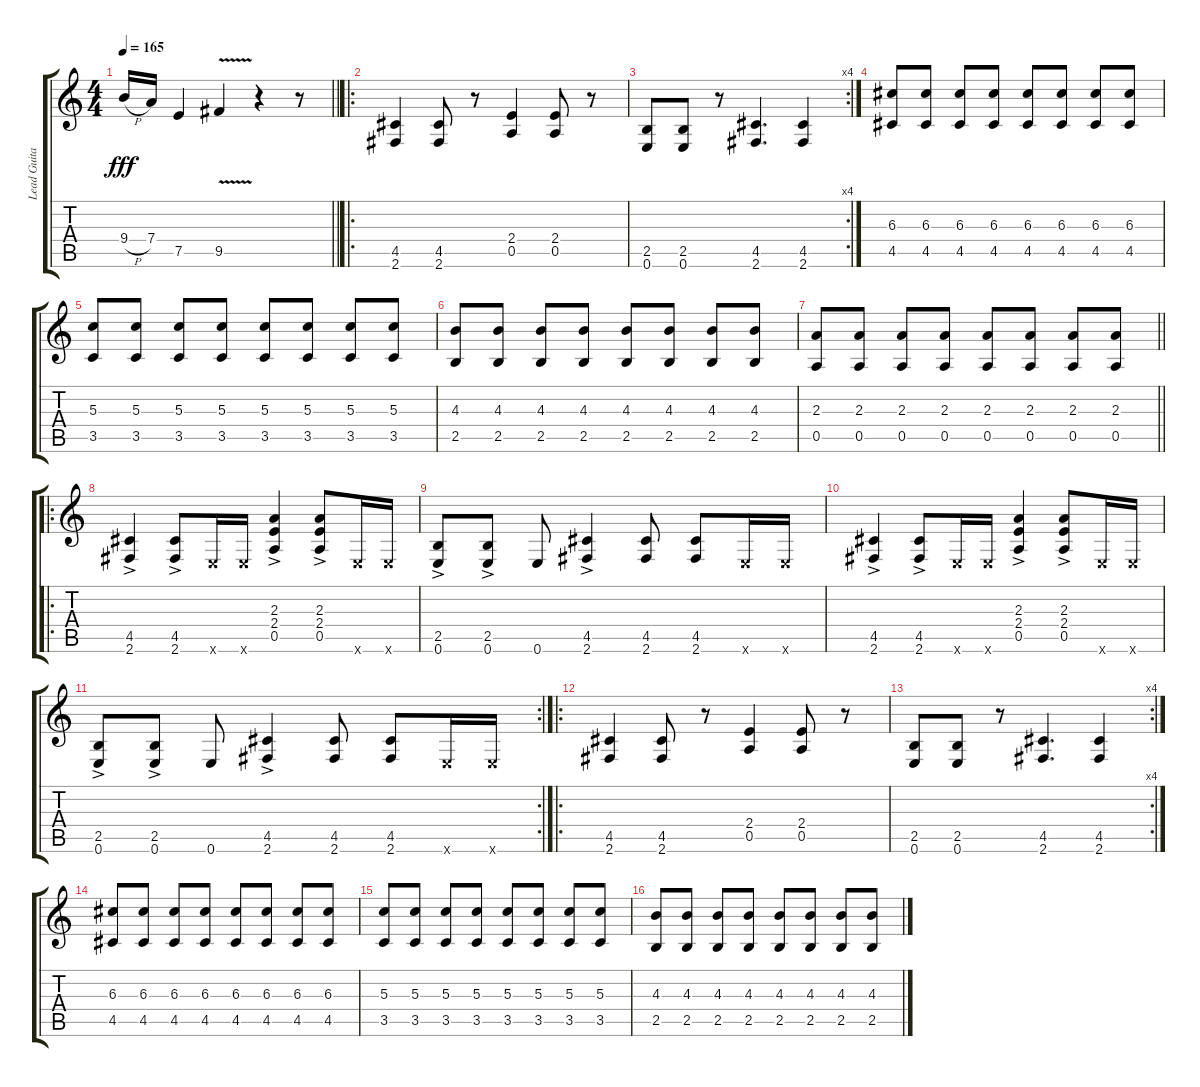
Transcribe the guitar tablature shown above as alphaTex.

\track ("Lead Guitar" "Lead Guita") {instrument overdrivenguitar}
\staff {score tabs}
\tuning (E4 B3 G3 D3 A2 E2) {hide}
\ts (4 4)
\tempo 165
\clef g2
\barLineRight lightlight
\ks c
9.4{h}.16{dy fff} 7.4.16 7.5.4 9.5{v}.4 r.4 r.8 |
\ro
(4.5 2.6).4 (4.5 2.6).8 r.8 (2.4 0.5).4 (2.4 0.5).8 r.8 |
\rc 4
(2.5 0.6).8 (2.5 0.6).8 r.8 (4.5 2.6).4{d} (4.5 2.6).4 |
(6.3 4.5).8 (6.3 4.5).8 (6.3 4.5).8 (6.3 4.5).8 (6.3 4.5).8 (6.3 4.5).8 (6.3 4.5).8 (6.3 4.5).8 |
(5.3 3.5).8 (5.3 3.5).8 (5.3 3.5).8 (5.3 3.5).8 (5.3 3.5).8 (5.3 3.5).8 (5.3 3.5).8 (5.3 3.5).8 |
(4.3 2.5).8 (4.3 2.5).8 (4.3 2.5).8 (4.3 2.5).8 (4.3 2.5).8 (4.3 2.5).8 (4.3 2.5).8 (4.3 2.5).8 |
\barLineRight lightlight
(2.3 0.5).8 (2.3 0.5).8 (2.3 0.5).8 (2.3 0.5).8 (2.3 0.5).8 (2.3 0.5).8 (2.3 0.5).8 (2.3 0.5).8 |
\ro
(4.5{ac} 2.6{ac}).4 (4.5{ac} 2.6{ac}).8 0.6{x}.16 0.6{x}.16 (2.3{ac} 2.4{ac} 0.5{ac}).4 (2.3{ac} 2.4{ac} 0.5{ac}).8 0.6{x}.16 0.6{x}.16 |
(2.5{ac} 0.6{ac}).8 (2.5{ac} 0.6{ac}).8 0.6.8 (4.5{ac} 2.6{ac}).4 (4.5 2.6).8 (4.5 2.6).8 0.6{x}.16 0.6{x}.16 |
(4.5{ac} 2.6{ac}).4 (4.5{ac} 2.6{ac}).8 0.6{x}.16 0.6{x}.16 (2.3{ac} 2.4{ac} 0.5{ac}).4 (2.3{ac} 2.4{ac} 0.5{ac}).8 0.6{x}.16 0.6{x}.16 |
\rc 2
(2.5{ac} 0.6{ac}).8 (2.5{ac} 0.6{ac}).8 0.6.8 (4.5{ac} 2.6{ac}).4 (4.5 2.6).8 (4.5 2.6).8 0.6{x}.16 0.6{x}.16 |
\ro
(4.5 2.6).4 (4.5 2.6).8 r.8 (2.4 0.5).4 (2.4 0.5).8 r.8 |
\rc 4
(2.5 0.6).8 (2.5 0.6).8 r.8 (4.5 2.6).4{d} (4.5 2.6).4 |
(6.3 4.5).8 (6.3 4.5).8 (6.3 4.5).8 (6.3 4.5).8 (6.3 4.5).8 (6.3 4.5).8 (6.3 4.5).8 (6.3 4.5).8 |
(5.3 3.5).8 (5.3 3.5).8 (5.3 3.5).8 (5.3 3.5).8 (5.3 3.5).8 (5.3 3.5).8 (5.3 3.5).8 (5.3 3.5).8 |
(4.3 2.5).8 (4.3 2.5).8 (4.3 2.5).8 (4.3 2.5).8 (4.3 2.5).8 (4.3 2.5).8 (4.3 2.5).8 (4.3 2.5).8
